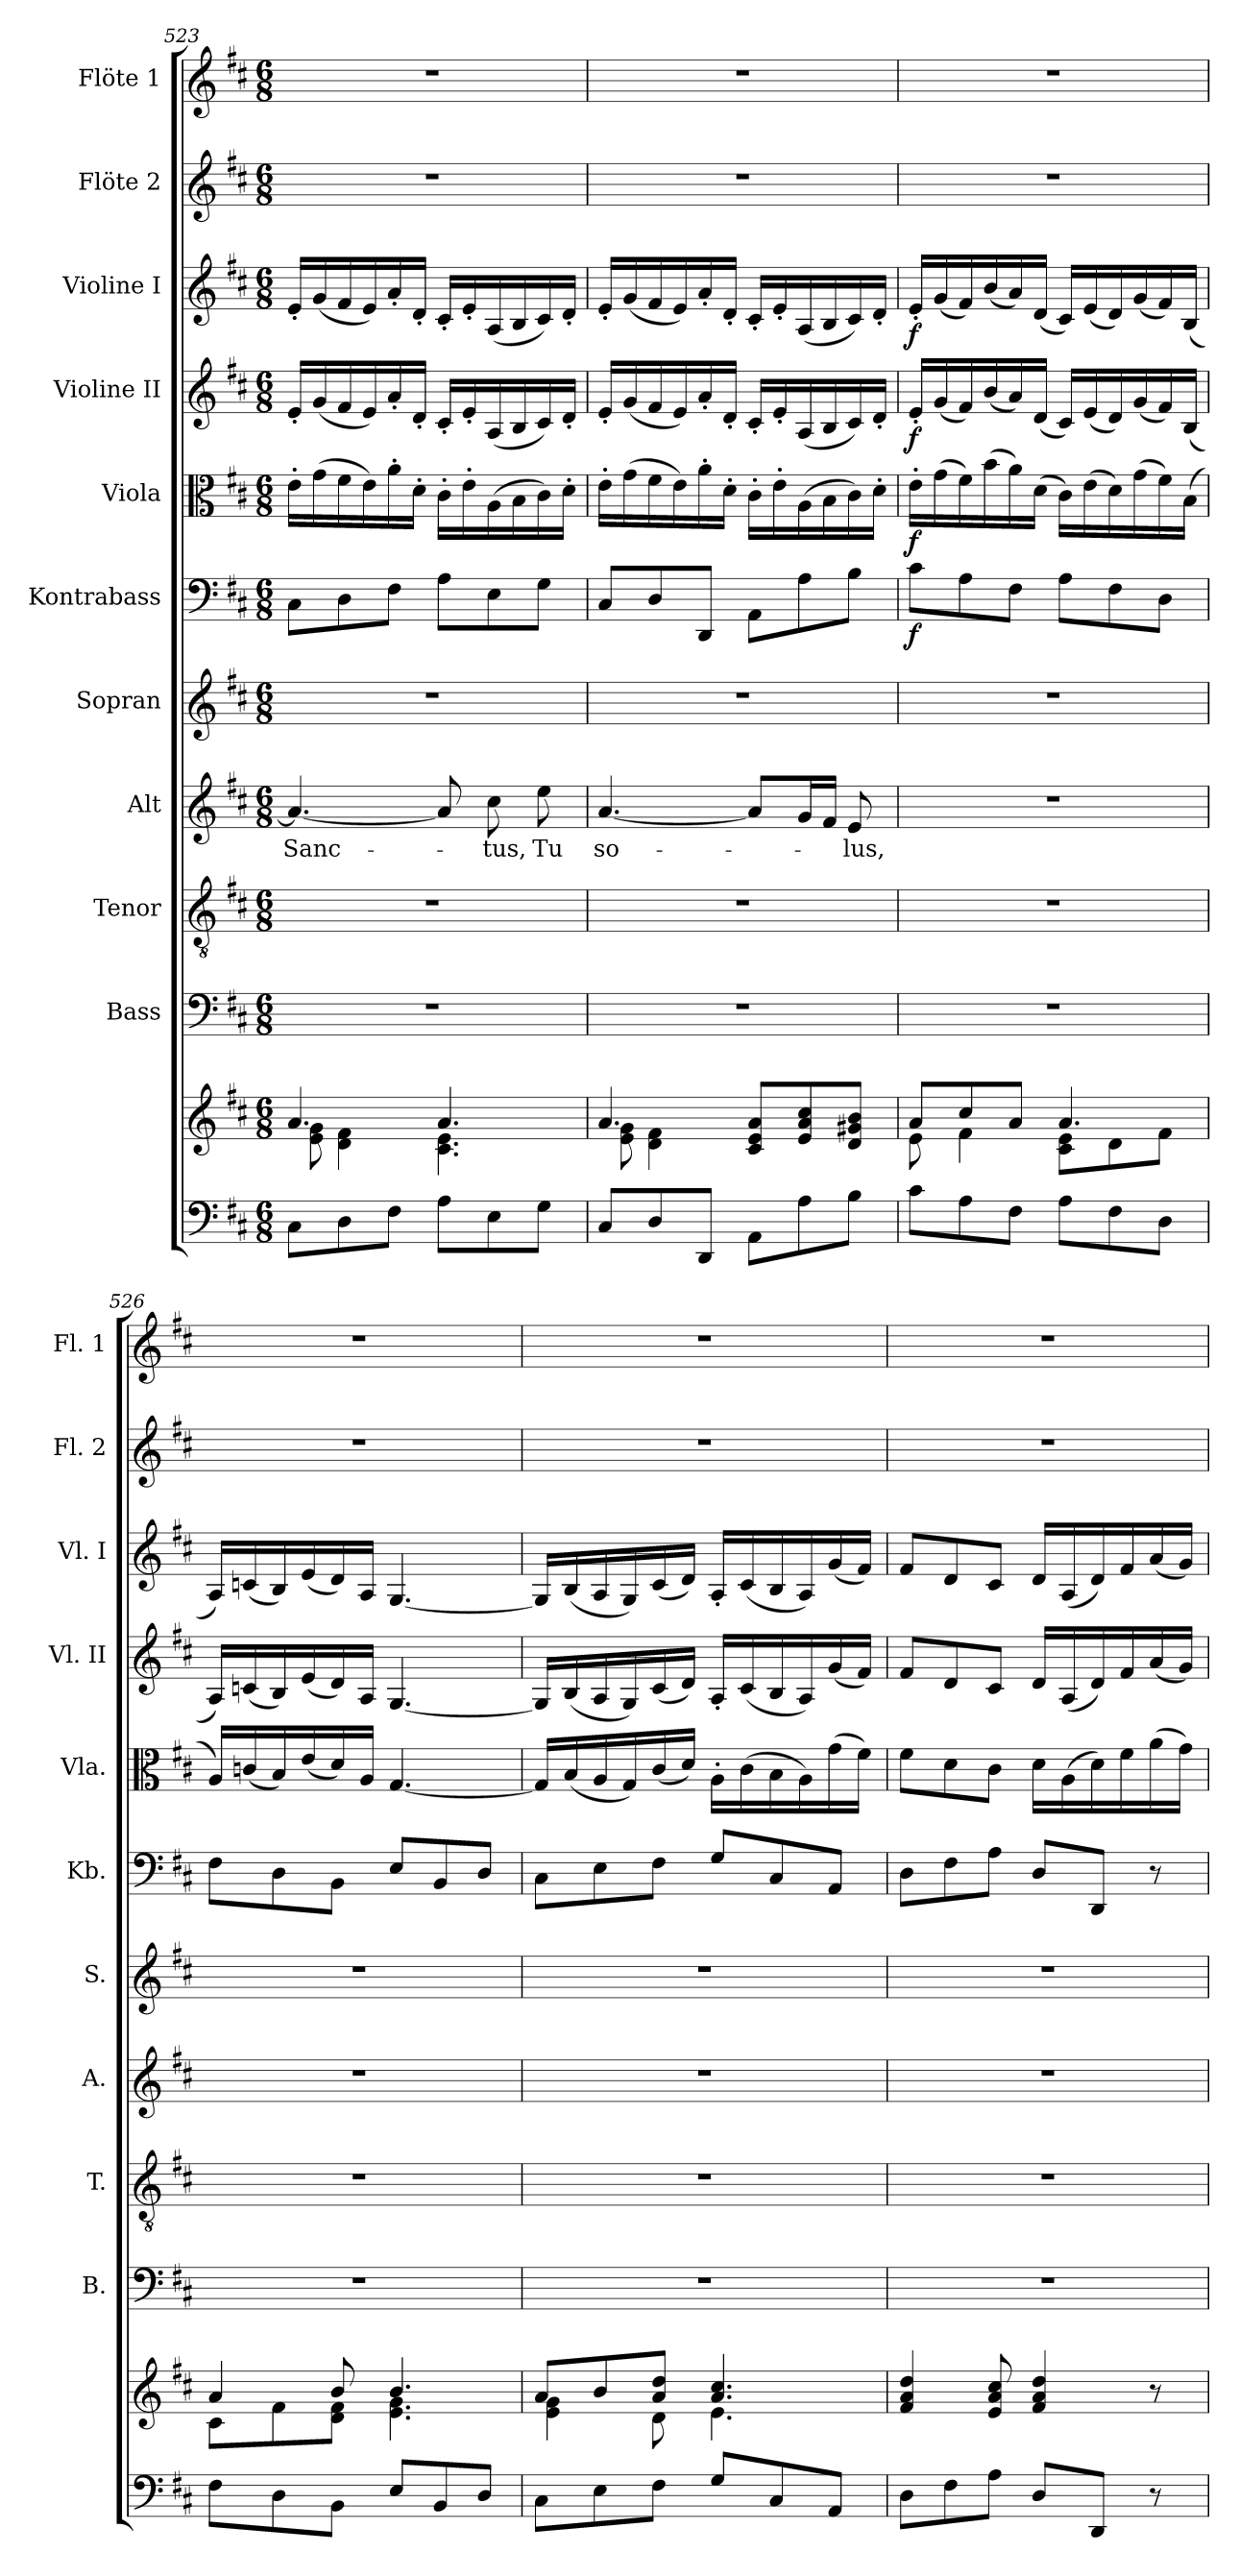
**kern	**kern	**kern	**kern	**kern	**text	**kern	**kern	**dynam	**kern	**dynam	**kern	**dynam	**kern	**dynam	**kern	**kern
*part11	*part11	*part10	*part9	*part8	*part8	*part7	*part6	*part6	*part5	*part5	*part4	*part4	*part3	*part3	*part2	*part1
*staff12	*staff11	*staff10	*staff9	*staff8	*staff8	*staff7	*staff6	*staff6	*staff5	*staff5	*staff4	*staff4	*staff3	*staff3	*staff2	*staff1
*	*	*I"Bass	*I"Tenor	*I"Alt	*	*I"Sopran	*I"Kontrabass	*	*I"Viola	*	*I"Violine II	*	*I"Violine I	*	*I"Flöte 2	*I"Flöte 1
*	*	*I'B.	*I'T.	*I'A.	*	*I'S.	*I'Kb.	*	*I'Vla.	*	*I'Vl. II	*	*I'Vl. I	*	*I'Fl. 2	*I'Fl. 1
*clefF4	*clefG2	*clefF4	*clefGv2	*clefG2	*	*clefG2	*clefF4	*	*clefC3	*	*clefG2	*	*clefG2	*	*clefG2	*clefG2
*	*	*	*	*	*	*	*ITrd7c12	*	*	*	*	*	*	*	*	*
*k[f#c#]	*k[f#c#]	*k[f#c#]	*k[f#c#]	*k[f#c#]	*	*k[f#c#]	*k[f#c#]	*	*k[f#c#]	*	*k[f#c#]	*	*k[f#c#]	*	*k[f#c#]	*k[f#c#]
*D:	*D:	*D:	*D:	*D:	*	*D:	*D:	*	*D:	*	*D:	*	*D:	*	*D:	*D:
*M6/8	*M6/8	*M6/8	*M6/8	*M6/8	*	*M6/8	*M6/8	*	*M6/8	*	*M6/8	*	*M6/8	*	*M6/8	*M6/8
=523	=523	=523	=523	=523	=523	=523	=523	=523	=523	=523	=523	=523	=523	=523	=523	=523
*	*^	*	*	*	*	*	*	*	*	*	*	*	*	*	*	*
!	!	!	!	!	!	!LO:LY:b	!	!	!	!	!	!	!	!	!	!	!
8C#\L	4.a/	8e\ 8g\	2.r	2.r	4.a/_	Sanc-	2.r	8CC#\L	.	16e'>\LL	.	16e'</LL	.	16e'</LL	.	2.r	2.r
.	.	.	.	.	.	.	.	.	.	(>16g\	.	(<16g/	.	(<16g/	.	.	.
8D\	.	4d\ 4f#\	.	.	.	.	.	8DD\	.	16f#\	.	16f#/	.	16f#/	.	.	.
.	.	.	.	.	.	.	.	.	.	16e\)	.	16e/)	.	16e/)	.	.	.
8F#\J	.	.	.	.	.	.	.	8FF#\J	.	16a'>\	.	16a'</	.	16a'</	.	.	.
.	.	.	.	.	.	.	.	.	.	16d'>\JJ	.	16d'</JJ	.	16d'</JJ	.	.	.
8A\L	4.a/	4.c#\ 4.e\	.	.	8a/]	.	.	8AA\L	.	16c#'>\LL	.	16c#'</LL	.	16c#'</LL	.	.	.
.	.	.	.	.	.	.	.	.	.	16e'>\	.	16e'</	.	16e'</	.	.	.
!	!	!	!	!	!	!LO:LY:b	!	!	!	!	!	!	!	!	!	!	!
8E\	.	.	.	.	8cc#\	-tus,	.	8EE\	.	(>16A\	.	(<16A/	.	(<16A/	.	.	.
.	.	.	.	.	.	.	.	.	.	16B\	.	16B/	.	16B/	.	.	.
!	!	!	!	!	!	!LO:LY:b	!	!	!	!	!	!	!	!	!	!	!
8G\J	.	.	.	.	8ee\	Tu	.	8GG\J	.	16c#\)	.	16c#/)	.	16c#/)	.	.	.
.	.	.	.	.	.	.	.	.	.	16d'>\JJ	.	16d'</JJ	.	16d'</JJ	.	.	.
=524	=524	=524	=524	=524	=524	=524	=524	=524	=524	=524	=524	=524	=524	=524	=524	=524	=524
!	!	!	!	!	!	!LO:LY:b	!	!	!	!	!	!	!	!	!	!	!
8C#/L	4.a/	8e\ 8g\	2.r	2.r	[4.a/	so-	2.r	8CC#/L	.	16e'>\LL	.	16e'</LL	.	16e'</LL	.	2.r	2.r
.	.	.	.	.	.	.	.	.	.	(>16g\	.	(<16g/	.	(<16g/	.	.	.
8D/	.	4d\ 4f#\	.	.	.	.	.	8DD/	.	16f#\	.	16f#/	.	16f#/	.	.	.
.	.	.	.	.	.	.	.	.	.	16e\)	.	16e/)	.	16e/)	.	.	.
8DD/J	.	.	.	.	.	.	.	8DDD/J	.	16a'>\	.	16a'</	.	16a'</	.	.	.
.	.	.	.	.	.	.	.	.	.	16d'>\JJ	.	16d'</JJ	.	16d'</JJ	.	.	.
8AA\L	8c#/ 8e/ 8a/L	4.ryy	.	.	8a/L]	.	.	8AAA\L	.	16c#'>\LL	.	16c#'</LL	.	16c#'</LL	.	.	.
.	.	.	.	.	.	.	.	.	.	16e'>\	.	16e'</	.	16e'</	.	.	.
8A\	8e/ 8a/ 8cc#/	.	.	.	16g/L	.	.	8AA\	.	(>16A\	.	(<16A/	.	(<16A/	.	.	.
.	.	.	.	.	16f#/JJ	.	.	.	.	16B\	.	16B/	.	16B/	.	.	.
!	!	!	!	!	!	!LO:LY:b	!	!	!	!	!	!	!	!	!	!	!
8B\J	8d/ 8g#X/ 8b/J	.	.	.	8e/	-lus,	.	8BB\J	.	16c#\)	.	16c#/)	.	16c#/)	.	.	.
.	.	.	.	.	.	.	.	.	.	16d'>\JJ	.	16d'</JJ	.	16d'</JJ	.	.	.
!!LO:PB:g=z
=525	=525	=525	=525	=525	=525	=525	=525	=525	=525	=525	=525	=525	=525	=525	=525	=525	=525
!	!	!	!	!	!	!	!	!	!LO:DY:b	!	!LO:DY:b	!	!LO:DY:b	!	!LO:DY:b	!	!
8c#\L	8a/L	8e\	2.r	2.r	2.r	.	2.r	8C#\L	f	16e'>\LL	f	16e'</LL	f	16e'</LL	f	2.r	2.r
.	.	.	.	.	.	.	.	.	.	(>16g\	.	(<16g/	.	(<16g/	.	.	.
8A\	8cc#/	4f#\	.	.	.	.	.	8AA\	.	16f#\)	.	16f#/)	.	16f#/)	.	.	.
.	.	.	.	.	.	.	.	.	.	(>16b\	.	(<16b/	.	(<16b/	.	.	.
8F#\J	8a/J	.	.	.	.	.	.	8FF#\J	.	16a\)	.	16a/)	.	16a/)	.	.	.
.	.	.	.	.	.	.	.	.	.	(>16d\JJ	.	(<16d/JJ	.	(<16d/JJ	.	.	.
8A\L	4.a/	8c#\ 8e\L	.	.	.	.	.	8AA\L	.	16c#\LL)	.	16c#/LL)	.	16c#/LL)	.	.	.
.	.	.	.	.	.	.	.	.	.	(>16e\	.	(<16e/	.	(<16e/	.	.	.
8F#\	.	8d\	.	.	.	.	.	8FF#\	.	16d\)	.	16d/)	.	16d/)	.	.	.
.	.	.	.	.	.	.	.	.	.	(>16g\	.	(<16g/	.	(<16g/	.	.	.
8D\J	.	8f#\J	.	.	.	.	.	8DD\J	.	16f#\)	.	16f#/)	.	16f#/)	.	.	.
.	.	.	.	.	.	.	.	.	.	(>16B\JJ	.	(<16B/JJ	.	(<16B/JJ	.	.	.
=526	=526	=526	=526	=526	=526	=526	=526	=526	=526	=526	=526	=526	=526	=526	=526	=526	=526
8F#\L	4a/	8c#\L	2.r	2.r	2.r	.	2.r	8FF#\L	.	16A/LL)	.	16A/LL)	.	16A/LL)	.	2.r	2.r
.	.	.	.	.	.	.	.	.	.	(<16cn/	.	(<16cn/	.	(<16cn/	.	.	.
8D\	.	8f#\	.	.	.	.	.	8DD\	.	16B/)	.	16B/)	.	16B/)	.	.	.
.	.	.	.	.	.	.	.	.	.	(<16e/	.	(<16e/	.	(<16e/	.	.	.
8BB\J	8b/	8d\ 8f#\J	.	.	.	.	.	8BBB\J	.	16d/)	.	16d/)	.	16d/)	.	.	.
.	.	.	.	.	.	.	.	.	.	16A/JJ	.	16A/JJ	.	16A/JJ	.	.	.
8E/L	4.b/	4.e\ 4.g\	.	.	.	.	.	8EE/L	.	[4.G/	.	[4.G/	.	[4.G/	.	.	.
8BB/	.	.	.	.	.	.	.	8BBB/	.	.	.	.	.	.	.	.	.
8D/J	.	.	.	.	.	.	.	8DD/J	.	.	.	.	.	.	.	.	.
=527	=527	=527	=527	=527	=527	=527	=527	=527	=527	=527	=527	=527	=527	=527	=527	=527	=527
8C#\L	8a/L	4e\ 4g\	2.r	2.r	2.r	.	2.r	8CC#\L	.	16G/LL]	.	16G/LL]	.	16G/LL]	.	2.r	2.r
.	.	.	.	.	.	.	.	.	.	(<16B/	.	(<16B/	.	(<16B/	.	.	.
8E\	8b/	.	.	.	.	.	.	8EE\	.	16A/	.	16A/	.	16A/	.	.	.
.	.	.	.	.	.	.	.	.	.	16G/)	.	16G/)	.	16G/)	.	.	.
8F#\J	8a/ 8dd/J	8d\	.	.	.	.	.	8FF#\J	.	(<16c#/	.	(<16c#/	.	(<16c#/	.	.	.
.	.	.	.	.	.	.	.	.	.	16d/JJ)	.	16d/JJ)	.	16d/JJ)	.	.	.
8G/L	4.a/ 4.cc#/	4.e\	.	.	.	.	.	8GG/L	.	16A'>\LL	.	16A'</LL	.	16A'</LL	.	.	.
.	.	.	.	.	.	.	.	.	.	(>16c#\	.	(<16c#/	.	(<16c#/	.	.	.
8C#/	.	.	.	.	.	.	.	8CC#/	.	16B\	.	16B/	.	16B/	.	.	.
.	.	.	.	.	.	.	.	.	.	16A\)	.	16A/)	.	16A/)	.	.	.
8AA/J	.	.	.	.	.	.	.	8AAA/J	.	(>16g\	.	(<16g/	.	(<16g/	.	.	.
.	.	.	.	.	.	.	.	.	.	16f#\JJ)	.	16f#/JJ)	.	16f#/JJ)	.	.	.
*	*v	*v	*	*	*	*	*	*	*	*	*	*	*	*	*	*	*
=528	=528	=528	=528	=528	=528	=528	=528	=528	=528	=528	=528	=528	=528	=528	=528	=528
8D\L	4f#/ 4a/ 4dd/	2.r	2.r	2.r	.	2.r	8DD\L	.	8f#\L	.	8f#/L	.	8f#/L	.	2.r	2.r
8F#\	.	.	.	.	.	.	8FF#\	.	8d\	.	8d/	.	8d/	.	.	.
8A\J	8e/ 8a/ 8cc#/	.	.	.	.	.	8AA\J	.	8c#\J	.	8c#/J	.	8c#/J	.	.	.
8D/L	4f#/ 4a/ 4dd/	.	.	.	.	.	8DD/L	.	16d\LL	.	16d/LL	.	16d/LL	.	.	.
.	.	.	.	.	.	.	.	.	(>16A\	.	(<16A/	.	(<16A/	.	.	.
8DD/J	.	.	.	.	.	.	8DDD/J	.	16d\)	.	16d/)	.	16d/)	.	.	.
.	.	.	.	.	.	.	.	.	16f#\	.	16f#/	.	16f#/	.	.	.
8r	8r	.	.	.	.	.	8r	.	(>16a\	.	(<16a/	.	(<16a/	.	.	.
.	.	.	.	.	.	.	.	.	16g\JJ)	.	16g/JJ)	.	16g/JJ)	.	.	.
=	=	=	=	=	=	=	=	=	=	=	=	=	=	=	=	=
*-	*-	*-	*-	*-	*-	*-	*-	*-	*-	*-	*-	*-	*-	*-	*-	*-
